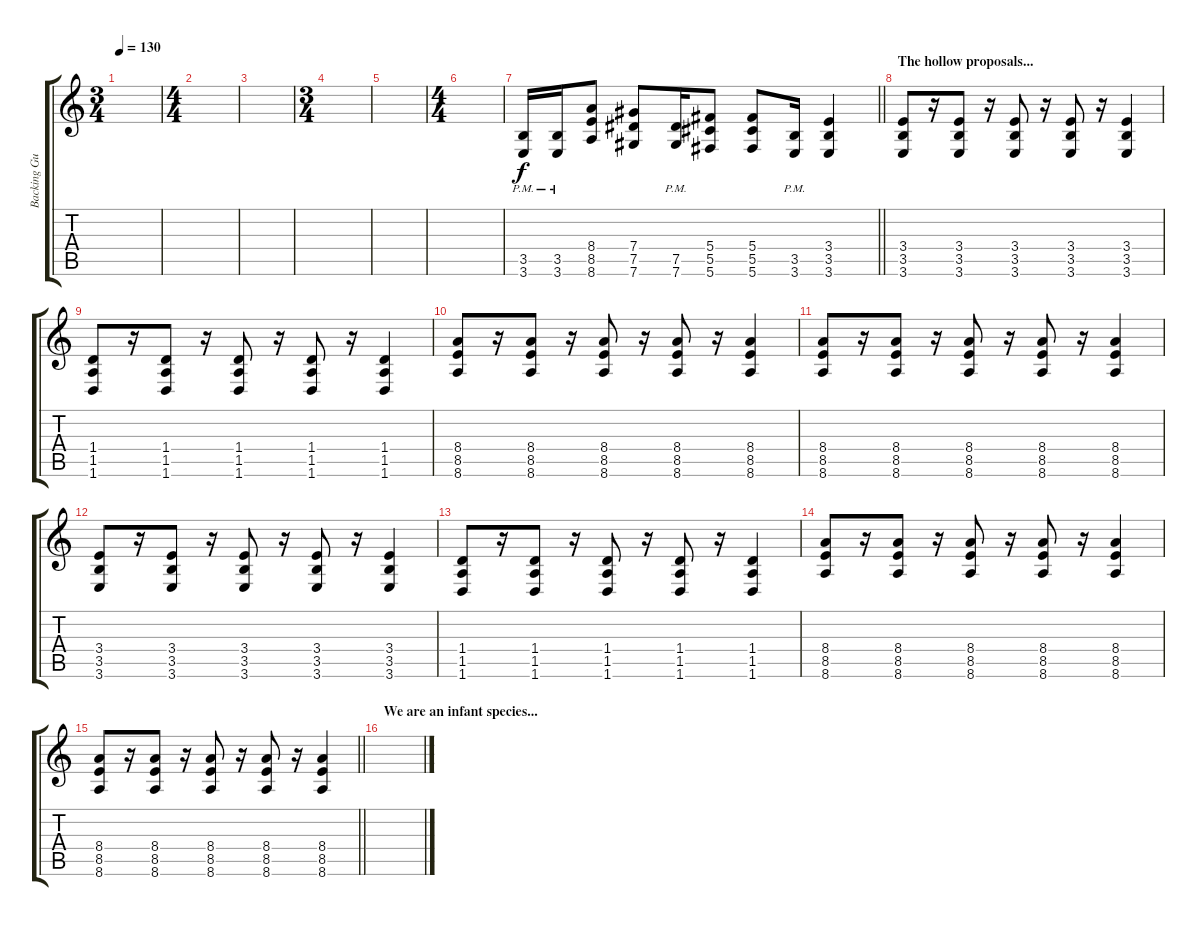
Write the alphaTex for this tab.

\track ("Backing Guitar" "Backing Gu") {instrument overdrivenguitar}
\staff {score tabs}
\tuning (Eb4 Bb3 Gb3 Db3 Ab2 Db2) {hide}
\ts (3 4)
\tempo 130
\clef g2
\ks c
|
\ts (4 4)
|
|
\ts (3 4)
|
|
\ts (4 4)
|
\barLineRight lightlight
(3.5{pm} 3.6{pm}).16 (3.5{pm} 3.6{pm}).16 (8.4 8.5 8.6).8 (7.4 7.5 7.6).8 (7.5{pm} 7.6{pm}).16 (5.4 5.5 5.6).8 (5.4 5.5 5.6).8 (3.5{pm} 3.6{pm}).16 (3.4 3.5 3.6).4 |
\section ("" "The hollow proposals...")
(3.4 3.5 3.6).8 r.16 (3.4 3.5 3.6).8 r.16 (3.4 3.5 3.6).8 r.16 (3.4 3.5 3.6).8 r.16 (3.4 3.5 3.6).4 |
(1.4 1.5 1.6).8 r.16 (1.4 1.5 1.6).8 r.16 (1.4 1.5 1.6).8 r.16 (1.4 1.5 1.6).8 r.16 (1.4 1.5 1.6).4 |
(8.4 8.5 8.6).8 r.16 (8.4 8.5 8.6).8 r.16 (8.4 8.5 8.6).8 r.16 (8.4 8.5 8.6).8 r.16 (8.4 8.5 8.6).4 |
(8.4 8.5 8.6).8 r.16 (8.4 8.5 8.6).8 r.16 (8.4 8.5 8.6).8 r.16 (8.4 8.5 8.6).8 r.16 (8.4 8.5 8.6).4 |
(3.4 3.5 3.6).8 r.16 (3.4 3.5 3.6).8 r.16 (3.4 3.5 3.6).8 r.16 (3.4 3.5 3.6).8 r.16 (3.4 3.5 3.6).4 |
(1.4 1.5 1.6).8 r.16 (1.4 1.5 1.6).8 r.16 (1.4 1.5 1.6).8 r.16 (1.4 1.5 1.6).8 r.16 (1.4 1.5 1.6).4 |
(8.4 8.5 8.6).8 r.16 (8.4 8.5 8.6).8 r.16 (8.4 8.5 8.6).8 r.16 (8.4 8.5 8.6).8 r.16 (8.4 8.5 8.6).4 |
\barLineRight lightlight
(8.4 8.5 8.6).8 r.16 (8.4 8.5 8.6).8 r.16 (8.4 8.5 8.6).8 r.16 (8.4 8.5 8.6).8 r.16 (8.4 8.5 8.6).4 |
\section ("" "We are an infant species...")
